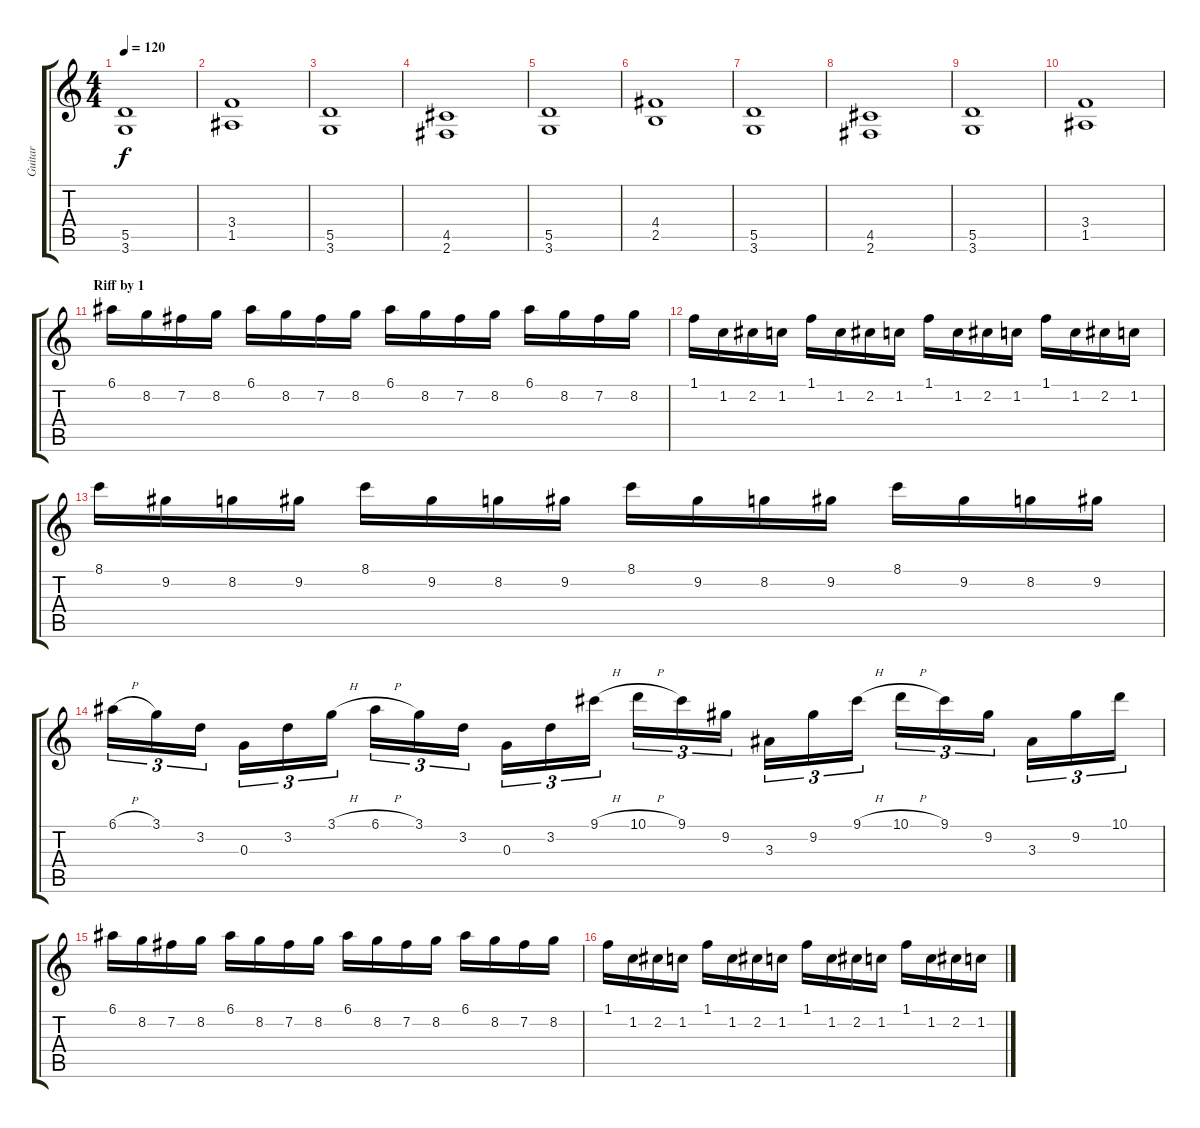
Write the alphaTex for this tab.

\track ("Guitar" "Guitar") {instrument distortionguitar}
\staff {score tabs}
\tuning (E4 B3 G3 D3 A2 E2) {hide}
\ts (4 4)
\tempo 120
\clef g2
\ks c
(5.5 3.6).1{dy f} |
(3.4 1.5).1 |
(5.5 3.6).1 |
(4.5 2.6).1 |
(5.5 3.6).1 |
(4.4 2.5).1 |
(5.5 3.6).1 |
(4.5 2.6).1 |
(5.5 3.6).1 |
(3.4 1.5).1 |
\section ("" "Riff by 1")
6.1.16 8.2.16 7.2.16 8.2.16 6.1.16 8.2.16 7.2.16 8.2.16 6.1.16 8.2.16 7.2.16 8.2.16 6.1.16 8.2.16 7.2.16 8.2.16 |
1.1.16 1.2.16 2.2.16 1.2.16 1.1.16 1.2.16 2.2.16 1.2.16 1.1.16 1.2.16 2.2.16 1.2.16 1.1.16 1.2.16 2.2.16 1.2.16 |
8.1.16 9.2.16 8.2.16 9.2.16 8.1.16 9.2.16 8.2.16 9.2.16 8.1.16 9.2.16 8.2.16 9.2.16 8.1.16 9.2.16 8.2.16 9.2.16 |
6.1{h}.16{tu (3 2)} 3.1.16{tu (3 2)} 3.2.16{tu (3 2)} 0.3.16{tu (3 2)} 3.2.16{tu (3 2)} 3.1{h}.16{tu (3 2)} 6.1{h}.16{tu (3 2)} 3.1.16{tu (3 2)} 3.2.16{tu (3 2)} 0.3.16{tu (3 2)} 3.2.16{tu (3 2)} 9.1{h}.16{tu (3 2)} 10.1{h}.16{tu (3 2)} 9.1.16{tu (3 2)} 9.2.16{tu (3 2)} 3.3.16{tu (3 2)} 9.2.16{tu (3 2)} 9.1{h}.16{tu (3 2)} 10.1{h}.16{tu (3 2)} 9.1.16{tu (3 2)} 9.2.16{tu (3 2)} 3.3.16{tu (3 2)} 9.2.16{tu (3 2)} 10.1.16{tu (3 2)} |
6.1.16 8.2.16 7.2.16 8.2.16 6.1.16 8.2.16 7.2.16 8.2.16 6.1.16 8.2.16 7.2.16 8.2.16 6.1.16 8.2.16 7.2.16 8.2.16 |
1.1.16 1.2.16 2.2.16 1.2.16 1.1.16 1.2.16 2.2.16 1.2.16 1.1.16 1.2.16 2.2.16 1.2.16 1.1.16 1.2.16 2.2.16 1.2.16
